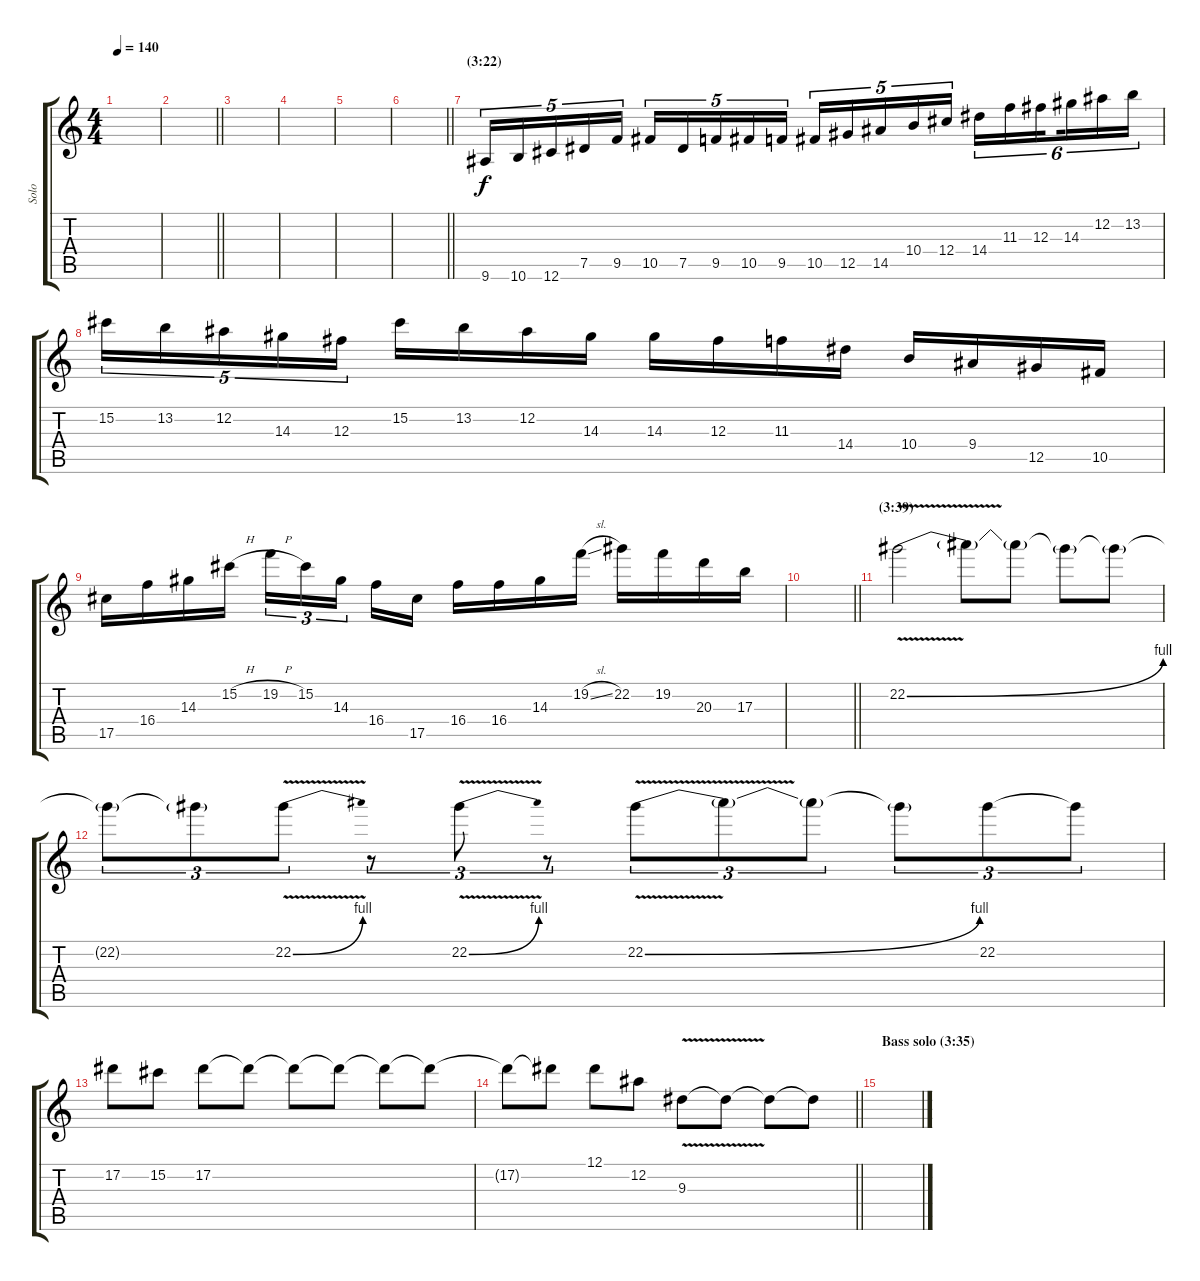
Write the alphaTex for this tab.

\track ("Solo" "Solo") {instrument distortionguitar}
\staff {score tabs}
\tuning (Eb4 Bb3 Gb3 Db3 Ab2 Db2) {hide}
\ts (4 4)
\tempo 140
\clef g2
\ks c
|
\barLineRight lightlight
|
\section ("" "")
|
|
|
\barLineRight lightlight
|
\section ("" "(3:22)")
9.6.16{tu (5 4) balance 0} 10.6.16{tu (5 4)} 12.6.16{tu (5 4)} 7.5.16{tu (5 4)} 9.5.16{tu (5 4)} 10.5.16{tu (5 4)} 7.5.16{tu (5 4)} 9.5.16{tu (5 4)} 10.5.16{tu (5 4)} 9.5.16{tu (5 4)} 10.5.16{tu (5 4)} 12.5.16{tu (5 4)} 14.5.16{tu (5 4)} 10.4.16{tu (5 4)} 12.4.16{tu (5 4)} 14.4.16{tu (6 4)} 11.3.16{tu (6 4)} 12.3.16{tu (6 4) beam splitsecondary} 14.3.16{tu (6 4)} 12.2.16{tu (6 4)} 13.2.16{tu (6 4)} |
15.2.16{tu (5 4)} 13.2.16{tu (5 4)} 12.2.16{tu (5 4)} 14.3.16{tu (5 4)} 12.3.16{tu (5 4)} 15.2.16 13.2.16 12.2.16 14.3.16 14.3.16 12.3.16 11.3.16 14.4.16 10.4.16 9.4.16 12.5.16 10.5.16 |
17.5.16 16.4.16 14.3.16 15.2{h}.16 19.2{h}.16{tu (3 2)} 15.2.16{tu (3 2)} 14.3.16{tu (3 2) beam splitsecondary} 16.4.16 17.5.16 16.4.16 16.4.16 14.3.16 19.2{sl}.16 22.2.16 19.2.16 20.3.16 17.3.16 |
\barLineRight lightlight
|
\section ("" "(3:39)")
22.2{be (bend 0 0 60 4) v}.2 22.2{t}.8 22.2{t}.8 22.2{t}.8 22.2{t}.8 |
22.2{t}.8{tu (3 2)} 22.2{t}.8{tu (3 2)} 22.2{be (bend 0 0 60 4) v}.8{tu (3 2)} r.8{tu (3 2)} 22.2{be (bend 0 0 60 4) v}.8{tu (3 2)} r.8{tu (3 2)} 22.2{be (bend 0 0 60 4) v}.8{tu (3 2)} 22.2{t}.8{tu (3 2)} 22.2{t}.8{tu (3 2)} 22.2{t}.8{tu (3 2)} 22.2.8{tu (3 2)} 22.2{t}.8{tu (3 2)} |
17.2.8 15.2.8 17.2.8 17.2{t}.8 17.2{t}.8 17.2{t}.8 17.2{t}.8 17.2{t}.8 |
\barLineRight lightlight
17.2{t}.8 17.2{t}.8 12.1.8 12.2.8 9.3{v}.8 9.3{t}.8 9.3{t}.8 9.3{t}.8 |
\section ("" "Bass solo (3:35)")
